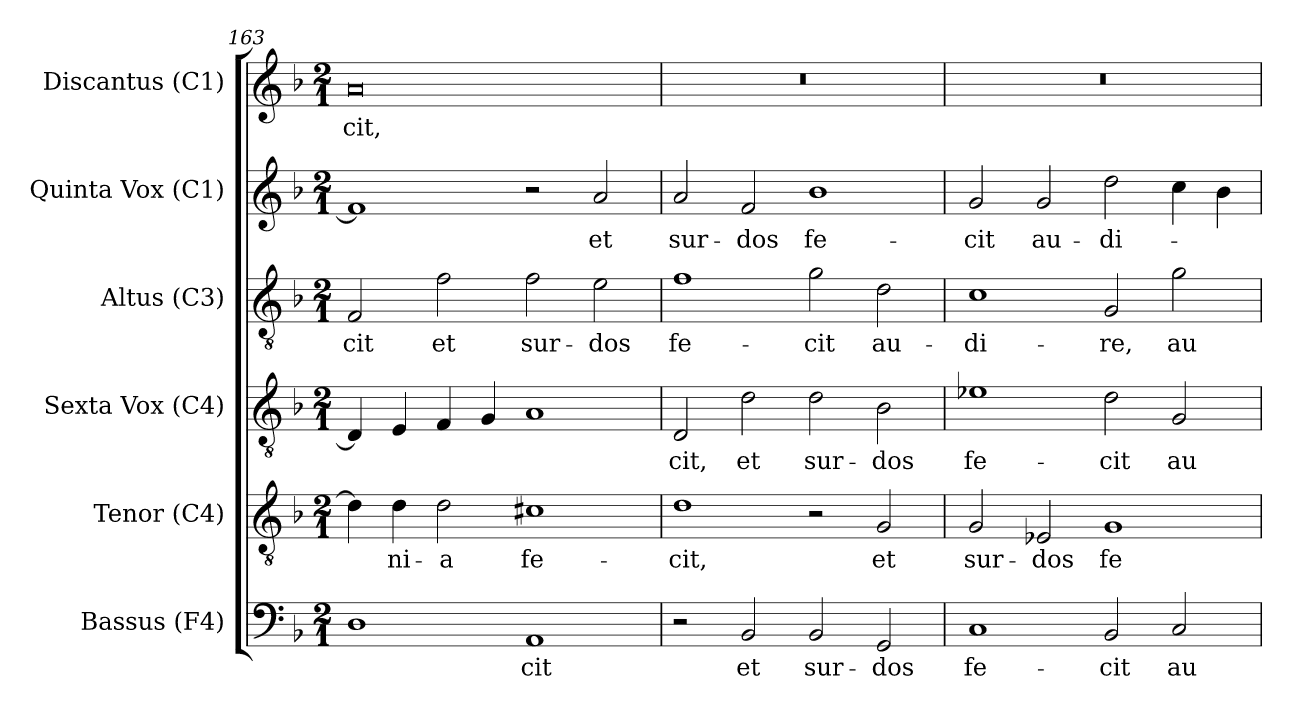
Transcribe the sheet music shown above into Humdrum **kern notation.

**kern	**text	**kern	**text	**kern	**text	**kern	**text	**kern	**text	**kern	**text
*part6	*part6	*part5	*part5	*part4	*part4	*part3	*part3	*part2	*part2	*part1	*part1
*staff6	*staff6	*staff5	*staff5	*staff4	*staff4	*staff3	*staff3	*staff2	*staff2	*staff1	*staff1
*I"Bassus (F4)	*	*I"Tenor (C4)	*	*I"Sexta Vox (C4)	*	*I"Altus (C3)	*	*I"Quinta Vox (C1)	*	*I"Discantus (C1)	*
*	*	*I'T	*	*I'SV	*	*	*	*I'QV	*	*	*
*clefF4	*	*clefGv2	*	*clefGv2	*	*clefGv2	*	*clefG2	*	*clefG2	*
*	*	*	*	*	*	*ITrd7c12	*	*	*	*	*
*k[b-]	*	*k[b-]	*	*k[b-]	*	*k[b-]	*	*k[b-]	*	*k[b-]	*
*F:	*	*F:	*	*F:	*	*F:	*	*F:	*	*F:	*
*M2/1	*	*M2/1	*	*M2/1	*	*M2/1	*	*M2/1	*	*M2/1	*
=163	=163	=163	=163	=163	=163	=163	=163	=163	=163	=163	=163
!	!	!	!	!	!	!	!LO:LY:b:color=#000000	!	!	!	!
!	!	!	!	!	!	!	!	!	!	!	!LO:LY:b:color=#000000
1Di	.	4di\]	.	4Di/]	.	2FFi/	-cit	1fi]	.	0ai	-cit,
!	!	!	!LO:LY:b:color=#000000	!	!	!	!	!	!	!	!
.	.	4di\	-ni-	4Ei/	.	.	.	.	.	.	.
!	!	!	!LO:LY:b:color=#000000	!	!	!	!	!	!	!	!
!	!	!	!	!	!	!	!LO:LY:b:color=#000000	!	!	!	!
.	.	2di\	-a	4Fi/	.	2Fi\	et	.	.	.	.
.	.	.	.	4Gi/	.	.	.	.	.	.	.
!	!LO:LY:b:color=#000000	!	!	!	!	!	!	!	!	!	!
!	!	!	!LO:LY:b:color=#000000	!	!	!	!	!	!	!	!
!	!	!	!	!	!	!	!LO:LY:b:color=#000000	!	!	!	!
1AAi	-cit	1c#Xi	fe-	1Ai	.	2Fi\	sur-	2r	.	.	.
!	!	!	!	!	!	!	!LO:LY:b:color=#000000	!	!	!	!
!	!	!	!	!	!	!	!	!	!LO:LY:b:color=#000000	!	!
.	.	.	.	.	.	2Ei\	-dos	2ai/	et	.	.
=164	=164	=164	=164	=164	=164	=164	=164	=164	=164	=164	=164
!	!	!	!LO:LY:b:color=#000000	!	!	!	!	!	!	!	!
!	!	!	!	!	!LO:LY:b:color=#000000	!	!	!	!	!	!
!	!	!	!	!	!	!	!LO:LY:b:color=#000000	!	!	!	!
!	!	!	!	!	!	!	!	!	!LO:LY:b:color=#000000	!LO:N:vis=1	!
2r	.	1di	-cit,	2Di/	-cit,	1Fi	fe-	2ai/	sur-	0r	.
!	!LO:LY:b:color=#000000	!	!	!	!	!	!	!	!	!	!
!	!	!	!	!	!LO:LY:b:color=#000000	!	!	!	!	!	!
!	!	!	!	!	!	!	!	!	!LO:LY:b:color=#000000	!	!
2BB-i/	et	.	.	2di\	et	.	.	2fi/	-dos	.	.
!	!LO:LY:b:color=#000000	!	!	!	!	!	!	!	!	!	!
!	!	!	!	!	!LO:LY:b:color=#000000	!	!	!	!	!	!
!	!	!	!	!	!	!	!LO:LY:b:color=#000000	!	!	!	!
!	!	!	!	!	!	!	!	!	!LO:LY:b:color=#000000	!	!
2BB-i/	sur-	2r	.	2di\	sur-	2Gi\	-cit	1b-i	fe-	.	.
!	!LO:LY:b:color=#000000	!	!	!	!	!	!	!	!	!	!
!	!	!	!LO:LY:b:color=#000000	!	!	!	!	!	!	!	!
!	!	!	!	!	!LO:LY:b:color=#000000	!	!	!	!	!	!
!	!	!	!	!	!	!	!LO:LY:b:color=#000000	!	!	!	!
2GGi/	-dos	2Gi/	et	2B-i\	-dos	2Di\	au-	.	.	.	.
=165	=165	=165	=165	=165	=165	=165	=165	=165	=165	=165	=165
!	!LO:LY:b:color=#000000	!	!	!	!	!	!	!	!	!	!
!	!	!	!LO:LY:b:color=#000000	!	!	!	!	!	!	!	!
!	!	!	!	!	!LO:LY:b:color=#000000	!	!	!	!	!	!
!	!	!	!	!	!	!	!LO:LY:b:color=#000000	!	!	!	!
!	!	!	!	!	!	!	!	!	!LO:LY:b:color=#000000	!LO:N:vis=1	!
1Ci	fe-	2Gi/	sur-	1e-i	fe-	1Ci	-di-	2gi/	-cit	0r	.
!	!	!	!LO:LY:b:color=#000000	!	!	!	!	!	!	!	!
!	!	!	!	!	!	!	!	!	!LO:LY:b:color=#000000	!	!
.	.	2E-Xi/	-dos	.	.	.	.	2gi/	au-	.	.
!	!LO:LY:b:color=#000000	!	!	!	!	!	!	!	!	!	!
!	!	!	!LO:LY:b:color=#000000	!	!	!	!	!	!	!	!
!	!	!	!	!	!LO:LY:b:color=#000000	!	!	!	!	!	!
!	!	!	!	!	!	!	!LO:LY:b:color=#000000	!	!	!	!
!	!	!	!	!	!	!	!	!	!LO:LY:b:color=#000000	!	!
2BB-i/	-cit	1Gi	fe-	2di\	-cit	2GGi/	-re,	2ddi\	-di-	.	.
!	!LO:LY:b:color=#000000	!	!	!	!	!	!	!	!	!	!
!	!	!	!	!	!LO:LY:b:color=#000000	!	!	!	!	!	!
!	!	!	!	!	!	!	!LO:LY:b:color=#000000	!	!	!	!
2Ci/	au-	.	.	2Gi/	au-	2Gi\	au-	4cci\	.	.	.
.	.	.	.	.	.	.	.	4b-i\	.	.	.
=	=	=	=	=	=	=	=	=	=	=	=
*-	*-	*-	*-	*-	*-	*-	*-	*-	*-	*-	*-
